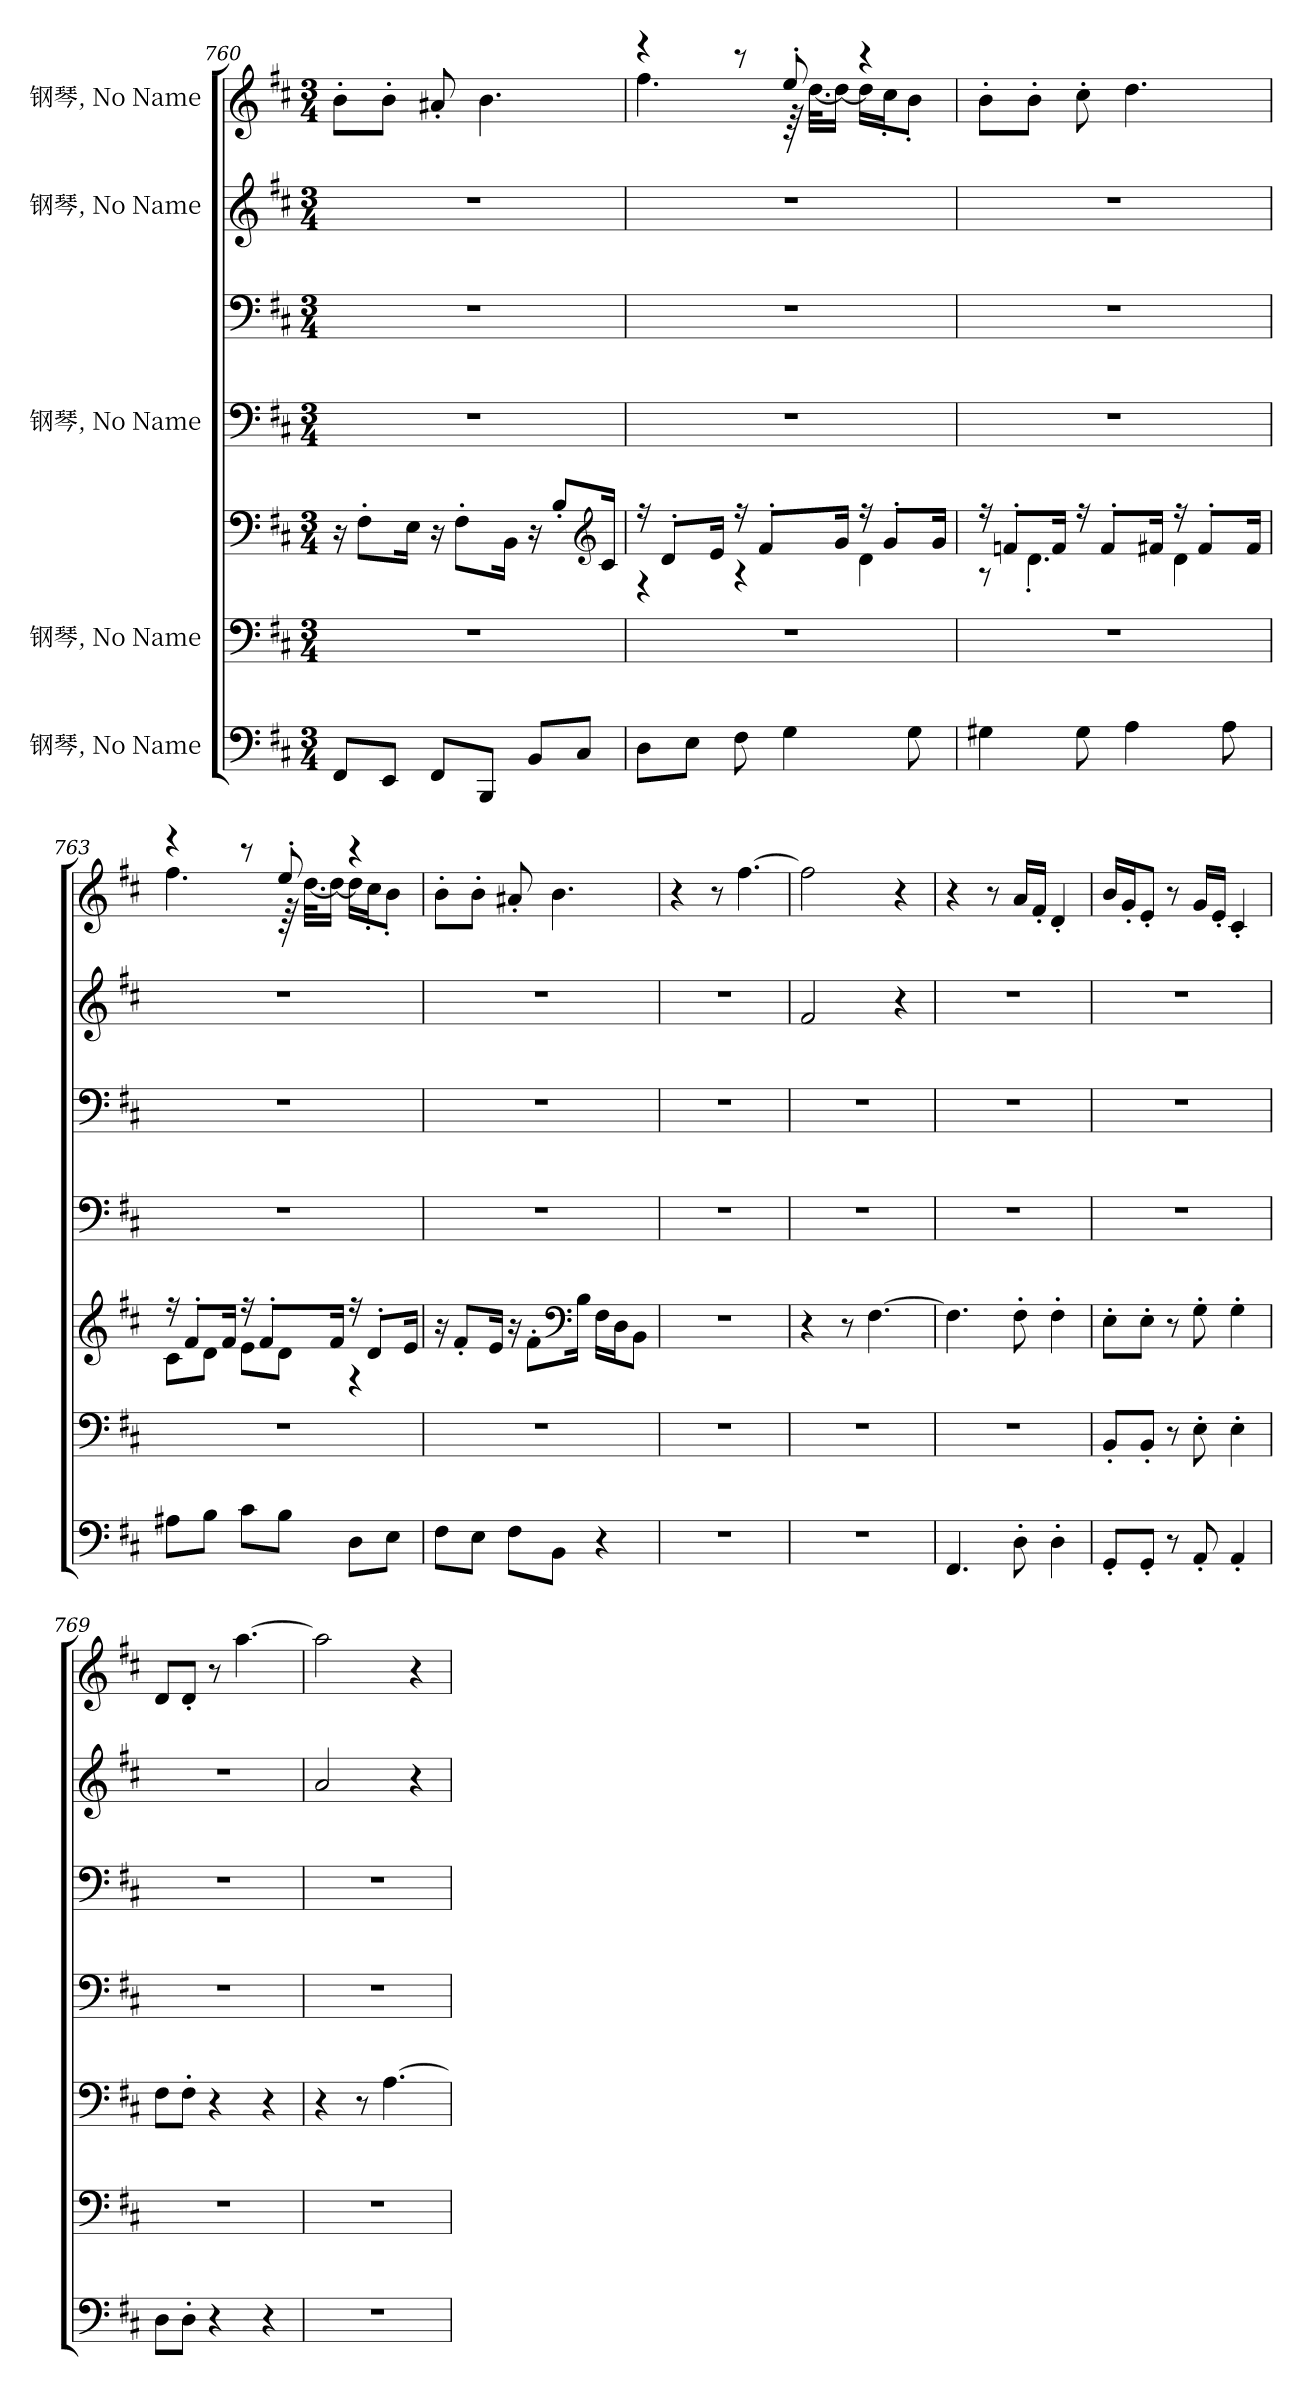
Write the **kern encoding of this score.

**kern	**kern	**kern	**kern	**kern	**kern	**kern
*part5	*part4	*part4	*part3	*part3	*part2	*part1
*staff7	*staff6	*staff5	*staff4	*staff3	*staff2	*staff1
*I"钢琴, No Name	*I"钢琴, No Name	*	*I"钢琴, No Name	*	*I"钢琴, No Name	*I"钢琴, No Name
*clefF4	*clefF4	*clefF4	*clefF4	*clefF4	*clefG2	*clefG2
*k[f#c#]	*k[f#c#]	*k[f#c#]	*k[f#c#]	*k[f#c#]	*k[f#c#]	*k[f#c#]
*M3/4	*M3/4	*M3/4	*M3/4	*M3/4	*M3/4	*M3/4
=760	=760	=760	=760	=760	=760	=760
8FF#/L	2.r	16r	2.r	2.r	2.r	8b'\L
.	.	8F#'\L	.	.	.	.
8EE/J	.	.	.	.	.	8b'\J
.	.	16E\Jk	.	.	.	.
8FF#/L	.	16r	.	.	.	8a#X'/
.	.	8F#'\L	.	.	.	.
8BBB/J	.	.	.	.	.	4.b\
.	.	16BB\Jk	.	.	.	.
8BB/L	.	16r	.	.	.	.
.	.	8B'/L	.	.	.	.
8C#/J	.	.	.	.	.	.
*	*	*clefG2	*	*	*	*
.	.	16c#/Jk	.	.	.	.
=761	=761	=761	=761	=761	=761	=761
*	*	*	*	*	*	*MM167
*	*	*^	*	*	*	*^
8D\L	2.r	16r	4r	2.r	2.r	2.r	4r	4.ff#\
.	.	8d'/L	.	.	.	.	.	.
8E\J	.	.	.	.	.	.	.	.
.	.	16e/Jk	.	.	.	.	.	.
8F#\	.	16r	4r	.	.	.	8r	.
.	.	8f#'/L	.	.	.	.	.	.
4G\	.	.	.	.	.	.	8ee'/	64r
.	.	.	.	.	.	.	.	[32.dd\KLL
.	.	16g/Jk	.	.	.	.	.	16dd\JJ_
.	.	16r	4d\	.	.	.	4r	16dd\LL]
.	.	8g'/L	.	.	.	.	.	16cc#'\J
8G\	.	.	.	.	.	.	.	8b'\J
.	.	16g/Jk	.	.	.	.	.	.
*	*	*	*	*	*	*	*v	*v
!!LO:PB:g=z
=762	=762	=762	=762	=762	=762	=762	=762
4G#X\	2.r	16r	8r	2.r	2.r	2.r	8b'\L
.	.	8fn'/L	.	.	.	.	.
.	.	.	4.d'\	.	.	.	8b'\J
.	.	16f/Jk	.	.	.	.	.
8G#\	.	16r	.	.	.	.	8cc#'\
.	.	8f'/L	.	.	.	.	.
4A\	.	.	.	.	.	.	4.dd\
.	.	16f#X/Jk	.	.	.	.	.
.	.	16r	4d\	.	.	.	.
.	.	8f#'/L	.	.	.	.	.
8A\	.	.	.	.	.	.	.
.	.	16f#/Jk	.	.	.	.	.
=763	=763	=763	=763	=763	=763	=763	=763
*	*	*	*	*	*	*	*MM167
*	*	*	*	*	*	*	*^
8A#X\L	2.r	16r	8c#\L	2.r	2.r	2.r	4r	4.ff#\
.	.	8f#'/L	.	.	.	.	.	.
8B\J	.	.	8d\J	.	.	.	.	.
.	.	16f#/Jk	.	.	.	.	.	.
8c#\L	.	16r	8e\L	.	.	.	8r	.
.	.	8f#'/L	.	.	.	.	.	.
8B\J	.	.	8d\J	.	.	.	8ee'/	64r
.	.	.	.	.	.	.	.	[32.dd\KLL
.	.	16f#/Jk	.	.	.	.	.	16dd\JJ_
8D\L	.	16r	4r	.	.	.	4r	16dd\LL]
.	.	8d'/L	.	.	.	.	.	16cc#'\J
8E\J	.	.	.	.	.	.	.	8b'\J
.	.	16e/Jk	.	.	.	.	.	.
*	*	*v	*v	*	*	*	*v	*v
=764	=764	=764	=764	=764	=764	=764
*	*	*	*	*	*	*MM165
8F#\L	2.r	16r	2.r	2.r	2.r	8b'\L
.	.	8f#'/L	.	.	.	.
*	*	*	*	*	*	*MM161
8E\J	.	.	.	.	.	8b'\J
.	.	16e/Jk	.	.	.	.
*	*	*	*	*	*	*MM134
8F#\L	.	16r	.	.	.	8a#X'/
.	.	8f#'\L	.	.	.	.
*	*	*	*	*	*	*MM102
8BB\J	.	.	.	.	.	4.b\
*	*	*clefF4	*	*	*	*
.	.	16B\Jk	.	.	.	.
4r	.	16F#\LL	.	.	.	.
.	.	16D\J	.	.	.	.
.	.	8BB\J	.	.	.	.
!!LO:PB:g=z
=765	=765	=765	=765	=765	=765	=765
*	*	*	*	*	*	*MM42
2.r	2.r	2.r	2.r	2.r	2.r	4r
.	.	.	.	.	.	8r
*	*	*	*	*	*	*MM167
.	.	.	.	.	.	[4.ff#\
=766	=766	=766	=766	=766	=766	=766
2.r	2.r	4r	2.r	2.r	2f#/	2ff#\]
.	.	8r	.	.	.	.
.	.	[4.F#\	.	.	.	.
.	.	.	.	.	4r	4r
=767	=767	=767	=767	=767	=767	=767
4.FF#/	2.r	4.F#\]	2.r	2.r	2.r	4r
*	*	*	*	*	*	*MM163
.	.	.	.	.	.	8r
*	*	*	*	*	*	*MM167
8D'\	.	8F#'\	.	.	.	16a/LL
.	.	.	.	.	.	16f#'/JJ
4D'\	.	4F#'\	.	.	.	4d'/
=768	=768	=768	=768	=768	=768	=768
8GG'/L	8BB'/L	8E'\L	2.r	2.r	2.r	16b/LL
.	.	.	.	.	.	16g'/J
8GG'/J	8BB'/J	8E'\J	.	.	.	8e'/J
8r	8r	8r	.	.	.	8r
8AA'/	8E'\	8G'\	.	.	.	16g/LL
.	.	.	.	.	.	16e'/JJ
4AA'/	4E'\	4G'\	.	.	.	4c#'/
=769	=769	=769	=769	=769	=769	=769
8D\L	2.r	8F#\L	2.r	2.r	2.r	8d/L
8D'\J	.	8F#'\J	.	.	.	8d'/J
*	*	*	*	*	*	*MM163
4r	.	4r	.	.	.	8r
*	*	*	*	*	*	*MM167
.	.	.	.	.	.	[4.aa\
4r	.	4r	.	.	.	.
=770	=770	=770	=770	=770	=770	=770
2.r	2.r	4r	2.r	2.r	2a/	2aa\]
.	.	8r	.	.	.	.
.	.	[4.A\	.	.	.	.
.	.	.	.	.	4r	4r
=	=	=	=	=	=	=
*-	*-	*-	*-	*-	*-	*-
